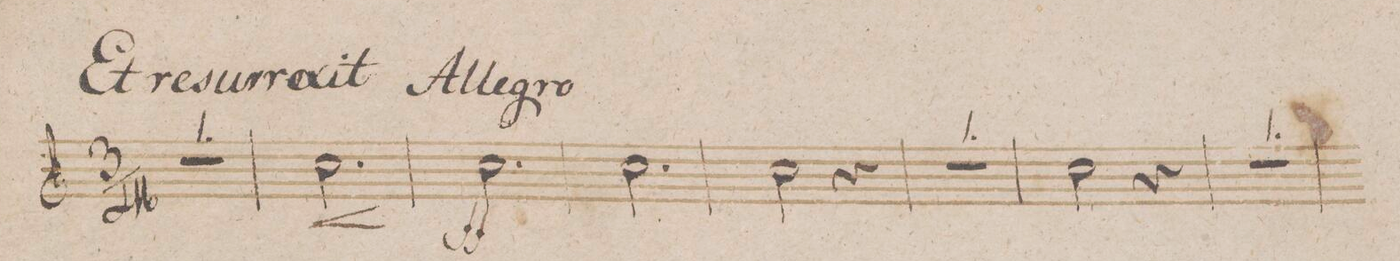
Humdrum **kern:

**kern	**dynam
*I"Corno 1mo in F.	*
*clefG2	*
*k[b-e-a-d-]	*
*met(c|)	*
*M3/4	*
*null	*
*k[b-]	*
2.r	.
=126	=126
2.f\	<[
=127	=127
2.f\	ff
=128	=128
2.f\	.
=129	=129
2f\	.
4r	.
=130	=130
2.r	.
=131	=131
2f\	.
4r	.
=132	=132
2.r	.
=133	=133
*-	*-
